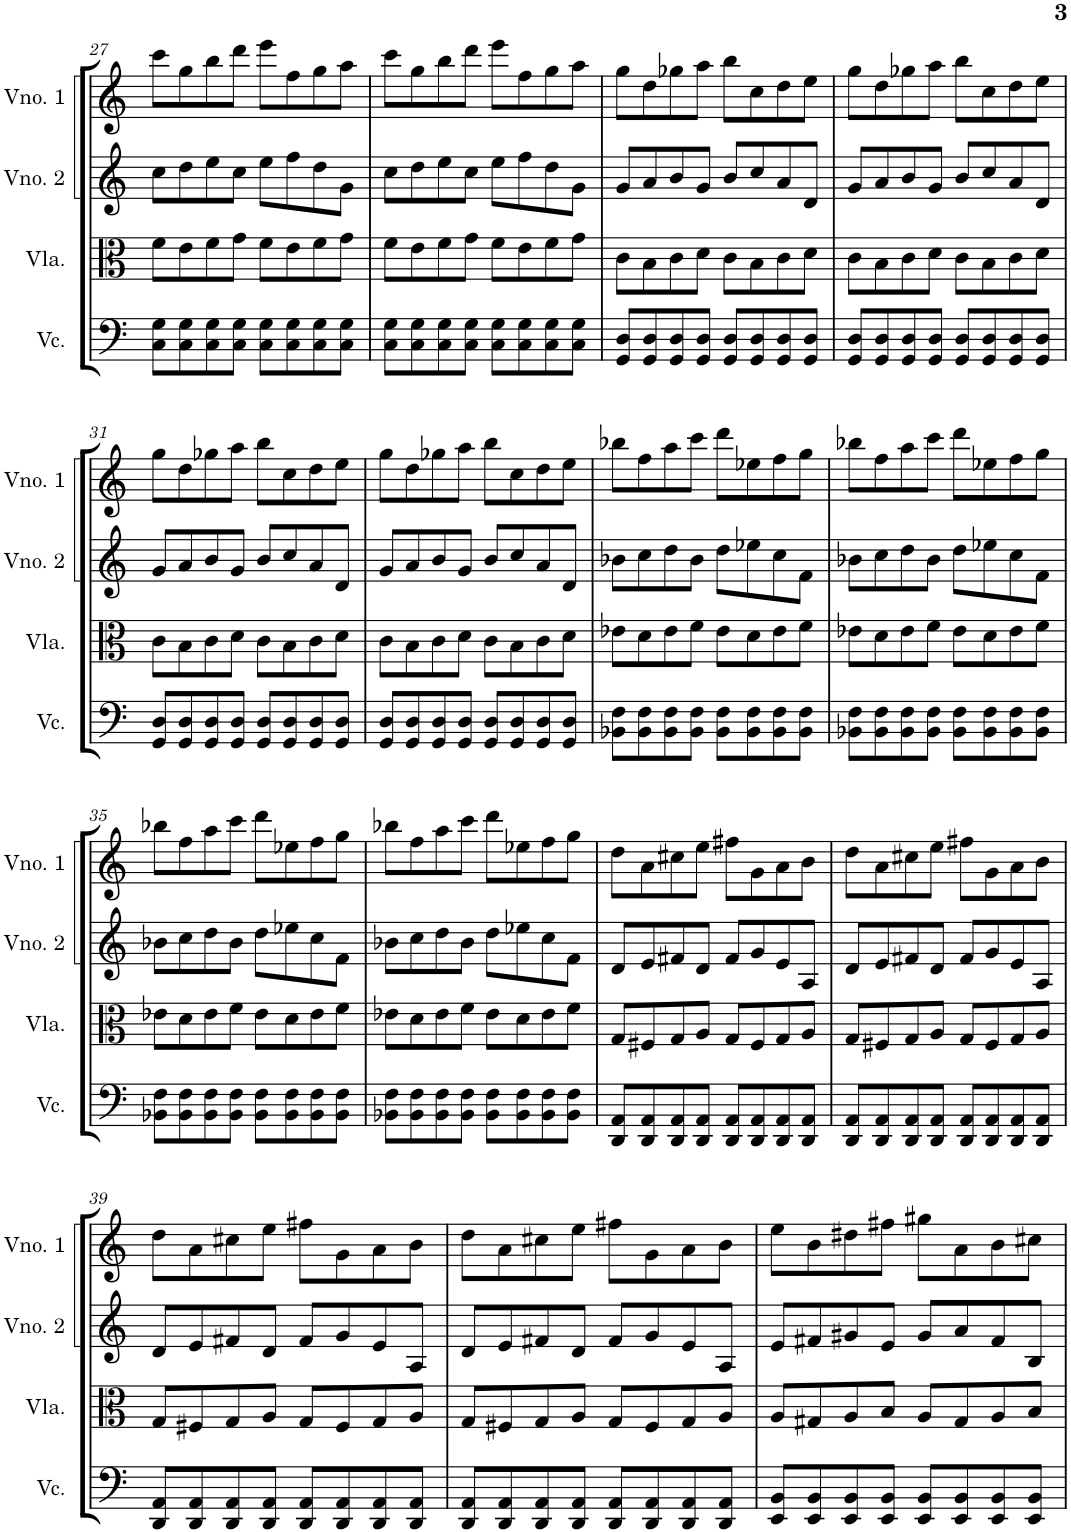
**kern	**kern	**kern	**kern
*part4	*part3	*part2	*part1
*staff4	*staff3	*staff2	*staff1
*I"Violoncelo	*I"Viola	*I"Violino 2	*I"Violino 1
*I'Vc.	*I'Vla.	*I'Vno. 2	*I'Vno. 1
!!LO:PB:g=z
*clefF4	*clefC3	*clefG2	*clefG2
*k[]	*k[]	*k[]	*k[]
*M4/4	*M4/4	*M4/4	*M4/4
=27	=27	=27	=27
8C\ 8G\L	8f\L	8cc\L	8ccc\L
8C\ 8G\	8e\	8dd\	8gg\
8C\ 8G\	8f\	8ee\	8bb\
8C\ 8G\J	8g\J	8cc\J	8ddd\J
8C\ 8G\L	8f\L	8ee\L	8eee\L
8C\ 8G\	8e\	8ff\	8ff\
8C\ 8G\	8f\	8dd\	8gg\
8C\ 8G\J	8g\J	8g\J	8aa\J
=28	=28	=28	=28
8C\ 8G\L	8f\L	8cc\L	8ccc\L
8C\ 8G\	8e\	8dd\	8gg\
8C\ 8G\	8f\	8ee\	8bb\
8C\ 8G\J	8g\J	8cc\J	8ddd\J
8C\ 8G\L	8f\L	8ee\L	8eee\L
8C\ 8G\	8e\	8ff\	8ff\
8C\ 8G\	8f\	8dd\	8gg\
8C\ 8G\J	8g\J	8g\J	8aa\J
=29	=29	=29	=29
8GG/ 8D/L	8c\L	8g/L	8gg\L
8GG/ 8D/	8B\	8a/	8dd\
8GG/ 8D/	8c\	8b/	8gg-X\
8GG/ 8D/J	8d\J	8g/J	8aa\J
8GG/ 8D/L	8c\L	8b/L	8bb\L
8GG/ 8D/	8B\	8cc/	8cc\
8GG/ 8D/	8c\	8a/	8dd\
8GG/ 8D/J	8d\J	8d/J	8ee\J
=30	=30	=30	=30
8GG/ 8D/L	8c\L	8g/L	8gg\L
8GG/ 8D/	8B\	8a/	8dd\
8GG/ 8D/	8c\	8b/	8gg-X\
8GG/ 8D/J	8d\J	8g/J	8aa\J
8GG/ 8D/L	8c\L	8b/L	8bb\L
8GG/ 8D/	8B\	8cc/	8cc\
8GG/ 8D/	8c\	8a/	8dd\
8GG/ 8D/J	8d\J	8d/J	8ee\J
!!LO:LB:g=z
=31	=31	=31	=31
8GG/ 8D/L	8c\L	8g/L	8gg\L
8GG/ 8D/	8B\	8a/	8dd\
8GG/ 8D/	8c\	8b/	8gg-X\
8GG/ 8D/J	8d\J	8g/J	8aa\J
8GG/ 8D/L	8c\L	8b/L	8bb\L
8GG/ 8D/	8B\	8cc/	8cc\
8GG/ 8D/	8c\	8a/	8dd\
8GG/ 8D/J	8d\J	8d/J	8ee\J
=32	=32	=32	=32
8GG/ 8D/L	8c\L	8g/L	8gg\L
8GG/ 8D/	8B\	8a/	8dd\
8GG/ 8D/	8c\	8b/	8gg-X\
8GG/ 8D/J	8d\J	8g/J	8aa\J
8GG/ 8D/L	8c\L	8b/L	8bb\L
8GG/ 8D/	8B\	8cc/	8cc\
8GG/ 8D/	8c\	8a/	8dd\
8GG/ 8D/J	8d\J	8d/J	8ee\J
=33	=33	=33	=33
8BB-X\ 8F\L	8e-X\L	8b-X\L	8bb-X\L
8BB-\ 8F\	8d\	8cc\	8ff\
8BB-\ 8F\	8e-\	8dd\	8aa\
8BB-\ 8F\J	8f\J	8b-\J	8ccc\J
8BB-\ 8F\L	8e-\L	8dd\L	8ddd\L
8BB-\ 8F\	8d\	8ee-X\	8ee-X\
8BB-\ 8F\	8e-\	8cc\	8ff\
8BB-\ 8F\J	8f\J	8f\J	8gg\J
=34	=34	=34	=34
8BB-X\ 8F\L	8e-X\L	8b-X\L	8bb-X\L
8BB-\ 8F\	8d\	8cc\	8ff\
8BB-\ 8F\	8e-\	8dd\	8aa\
8BB-\ 8F\J	8f\J	8b-\J	8ccc\J
8BB-\ 8F\L	8e-\L	8dd\L	8ddd\L
8BB-\ 8F\	8d\	8ee-X\	8ee-X\
8BB-\ 8F\	8e-\	8cc\	8ff\
8BB-\ 8F\J	8f\J	8f\J	8gg\J
!!LO:LB:g=z
=35	=35	=35	=35
8BB-X\ 8F\L	8e-X\L	8b-X\L	8bb-X\L
8BB-\ 8F\	8d\	8cc\	8ff\
8BB-\ 8F\	8e-\	8dd\	8aa\
8BB-\ 8F\J	8f\J	8b-\J	8ccc\J
8BB-\ 8F\L	8e-\L	8dd\L	8ddd\L
8BB-\ 8F\	8d\	8ee-X\	8ee-X\
8BB-\ 8F\	8e-\	8cc\	8ff\
8BB-\ 8F\J	8f\J	8f\J	8gg\J
=36	=36	=36	=36
8BB-X\ 8F\L	8e-X\L	8b-X\L	8bb-X\L
8BB-\ 8F\	8d\	8cc\	8ff\
8BB-\ 8F\	8e-\	8dd\	8aa\
8BB-\ 8F\J	8f\J	8b-\J	8ccc\J
8BB-\ 8F\L	8e-\L	8dd\L	8ddd\L
8BB-\ 8F\	8d\	8ee-X\	8ee-X\
8BB-\ 8F\	8e-\	8cc\	8ff\
8BB-\ 8F\J	8f\J	8f\J	8gg\J
=37	=37	=37	=37
8DD/ 8AA/L	8G/L	8d/L	8dd\L
8DD/ 8AA/	8F#X/	8e/	8a\
8DD/ 8AA/	8G/	8f#X/	8cc#X\
8DD/ 8AA/J	8A/J	8d/J	8ee\J
8DD/ 8AA/L	8G/L	8f#/L	8ff#X\L
8DD/ 8AA/	8F#/	8g/	8g\
8DD/ 8AA/	8G/	8e/	8a\
8DD/ 8AA/J	8A/J	8A/J	8b\J
=38	=38	=38	=38
8DD/ 8AA/L	8G/L	8d/L	8dd\L
8DD/ 8AA/	8F#X/	8e/	8a\
8DD/ 8AA/	8G/	8f#X/	8cc#X\
8DD/ 8AA/J	8A/J	8d/J	8ee\J
8DD/ 8AA/L	8G/L	8f#/L	8ff#X\L
8DD/ 8AA/	8F#/	8g/	8g\
8DD/ 8AA/	8G/	8e/	8a\
8DD/ 8AA/J	8A/J	8A/J	8b\J
!!LO:LB:g=z
=39	=39	=39	=39
8DD/ 8AA/L	8G/L	8d/L	8dd\L
8DD/ 8AA/	8F#X/	8e/	8a\
8DD/ 8AA/	8G/	8f#X/	8cc#X\
8DD/ 8AA/J	8A/J	8d/J	8ee\J
8DD/ 8AA/L	8G/L	8f#/L	8ff#X\L
8DD/ 8AA/	8F#/	8g/	8g\
8DD/ 8AA/	8G/	8e/	8a\
8DD/ 8AA/J	8A/J	8A/J	8b\J
=40	=40	=40	=40
8DD/ 8AA/L	8G/L	8d/L	8dd\L
8DD/ 8AA/	8F#X/	8e/	8a\
8DD/ 8AA/	8G/	8f#X/	8cc#X\
8DD/ 8AA/J	8A/J	8d/J	8ee\J
8DD/ 8AA/L	8G/L	8f#/L	8ff#X\L
8DD/ 8AA/	8F#/	8g/	8g\
8DD/ 8AA/	8G/	8e/	8a\
8DD/ 8AA/J	8A/J	8A/J	8b\J
=41	=41	=41	=41
8EE/ 8BB/L	8A/L	8e/L	8ee\L
8EE/ 8BB/	8G#X/	8f#X/	8b\
8EE/ 8BB/	8A/	8g#X/	8dd#X\
8EE/ 8BB/J	8B/J	8e/J	8ff#X\J
8EE/ 8BB/L	8A/L	8g#/L	8gg#X\L
8EE/ 8BB/	8G#/	8a/	8a\
8EE/ 8BB/	8A/	8f#/	8b\
8EE/ 8BB/J	8B/J	8B/J	8cc#X\J
=	=	=	=
*-	*-	*-	*-
